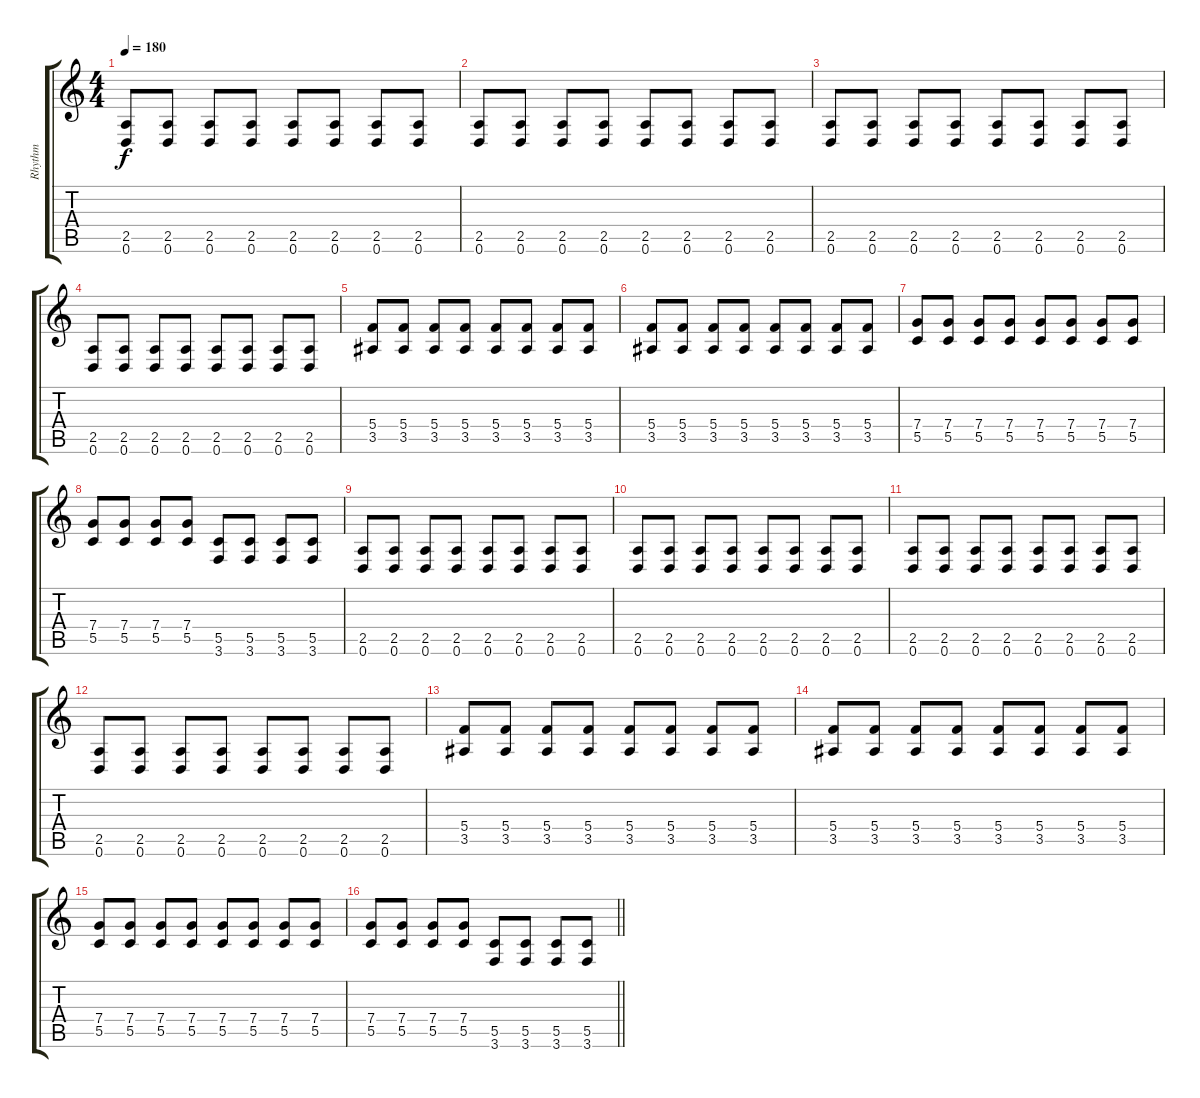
\track ("Rhythm" "Rhythm") {instrument distortionguitar}
\staff {score tabs}
\tuning (D4 A3 F3 C3 G2 D2) {hide}
\ts (4 4)
\tempo 180
\clef g2
\ks c
(2.5 0.6).8{dy f} (2.5 0.6).8 (2.5 0.6).8 (2.5 0.6).8 (2.5 0.6).8 (2.5 0.6).8 (2.5 0.6).8 (2.5 0.6).8 |
(2.5 0.6).8 (2.5 0.6).8 (2.5 0.6).8 (2.5 0.6).8 (2.5 0.6).8 (2.5 0.6).8 (2.5 0.6).8 (2.5 0.6).8 |
(2.5 0.6).8 (2.5 0.6).8 (2.5 0.6).8 (2.5 0.6).8 (2.5 0.6).8 (2.5 0.6).8 (2.5 0.6).8 (2.5 0.6).8 |
(2.5 0.6).8 (2.5 0.6).8 (2.5 0.6).8 (2.5 0.6).8 (2.5 0.6).8 (2.5 0.6).8 (2.5 0.6).8 (2.5 0.6).8 |
(5.4 3.5).8 (5.4 3.5).8 (5.4 3.5).8 (5.4 3.5).8 (5.4 3.5).8 (5.4 3.5).8 (5.4 3.5).8 (5.4 3.5).8 |
(5.4 3.5).8 (5.4 3.5).8 (5.4 3.5).8 (5.4 3.5).8 (5.4 3.5).8 (5.4 3.5).8 (5.4 3.5).8 (5.4 3.5).8 |
(7.4 5.5).8 (7.4 5.5).8 (7.4 5.5).8 (7.4 5.5).8 (7.4 5.5).8 (7.4 5.5).8 (7.4 5.5).8 (7.4 5.5).8 |
(7.4 5.5).8 (7.4 5.5).8 (7.4 5.5).8 (7.4 5.5).8 (5.5 3.6).8 (5.5 3.6).8 (5.5 3.6).8 (5.5 3.6).8 |
(2.5 0.6).8 (2.5 0.6).8 (2.5 0.6).8 (2.5 0.6).8 (2.5 0.6).8 (2.5 0.6).8 (2.5 0.6).8 (2.5 0.6).8 |
(2.5 0.6).8 (2.5 0.6).8 (2.5 0.6).8 (2.5 0.6).8 (2.5 0.6).8 (2.5 0.6).8 (2.5 0.6).8 (2.5 0.6).8 |
(2.5 0.6).8 (2.5 0.6).8 (2.5 0.6).8 (2.5 0.6).8 (2.5 0.6).8 (2.5 0.6).8 (2.5 0.6).8 (2.5 0.6).8 |
(2.5 0.6).8 (2.5 0.6).8 (2.5 0.6).8 (2.5 0.6).8 (2.5 0.6).8 (2.5 0.6).8 (2.5 0.6).8 (2.5 0.6).8 |
(5.4 3.5).8 (5.4 3.5).8 (5.4 3.5).8 (5.4 3.5).8 (5.4 3.5).8 (5.4 3.5).8 (5.4 3.5).8 (5.4 3.5).8 |
(5.4 3.5).8 (5.4 3.5).8 (5.4 3.5).8 (5.4 3.5).8 (5.4 3.5).8 (5.4 3.5).8 (5.4 3.5).8 (5.4 3.5).8 |
(7.4 5.5).8 (7.4 5.5).8 (7.4 5.5).8 (7.4 5.5).8 (7.4 5.5).8 (7.4 5.5).8 (7.4 5.5).8 (7.4 5.5).8 |
\barLineRight lightlight
(7.4 5.5).8 (7.4 5.5).8 (7.4 5.5).8 (7.4 5.5).8 (5.5 3.6).8 (5.5 3.6).8 (5.5 3.6).8 (5.5 3.6).8
